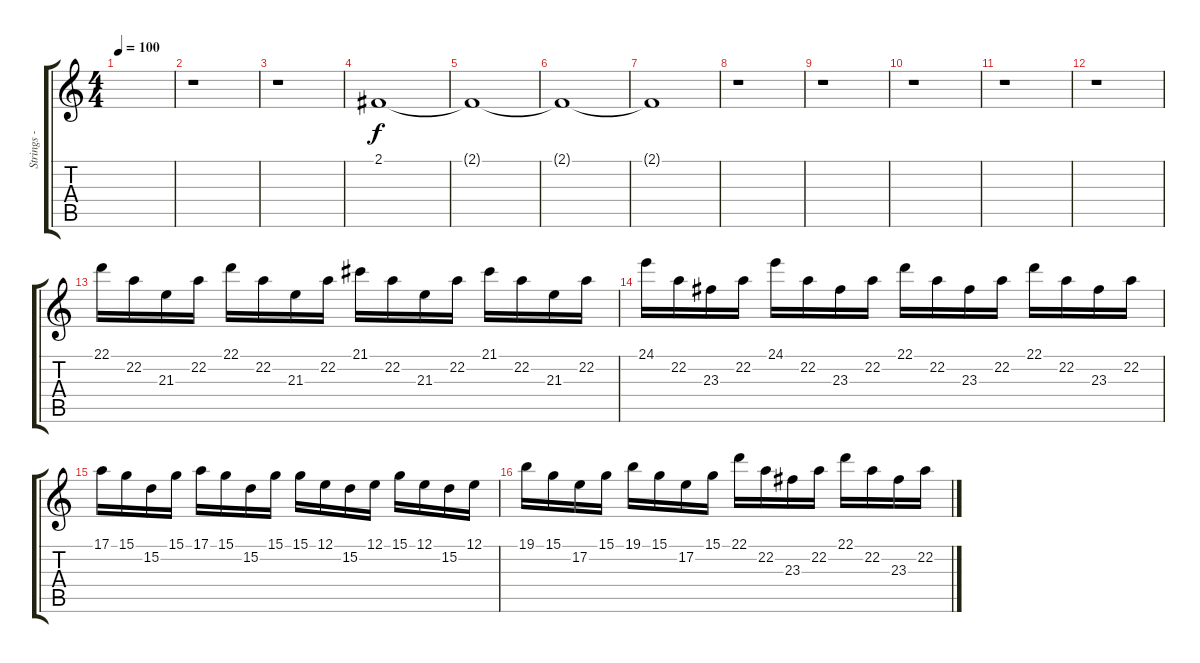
\track ("Strings - Organ" "Strings - ") {instrument stringensemble2}
\staff {score tabs}
\tuning (E4 B3 G3 D3 A2 E2) {hide}
\ts (4 4)
\tempo 100
\clef g2
\ks c
|
r.1 |
r.1 |
2.1.1 |
2.1{t}.1 |
2.1{t}.1 |
2.1{t}.1 |
r.1 |
r.1 |
r.1 |
r.1 |
r.1 |
22.1.16 22.2.16 21.3.16 22.2.16 22.1.16 22.2.16 21.3.16 22.2.16 21.1.16 22.2.16 21.3.16 22.2.16 21.1.16 22.2.16 21.3.16 22.2.16 |
24.1.16 22.2.16 23.3.16 22.2.16 24.1.16 22.2.16 23.3.16 22.2.16 22.1.16 22.2.16 23.3.16 22.2.16 22.1.16 22.2.16 23.3.16 22.2.16 |
17.1.16 15.1.16 15.2.16 15.1.16 17.1.16 15.1.16 15.2.16 15.1.16 15.1.16 12.1.16 15.2.16 12.1.16 15.1.16 12.1.16 15.2.16 12.1.16 |
19.1.16 15.1.16 17.2.16 15.1.16 19.1.16 15.1.16 17.2.16 15.1.16 22.1.16 22.2.16 23.3.16 22.2.16 22.1.16 22.2.16 23.3.16 22.2.16
